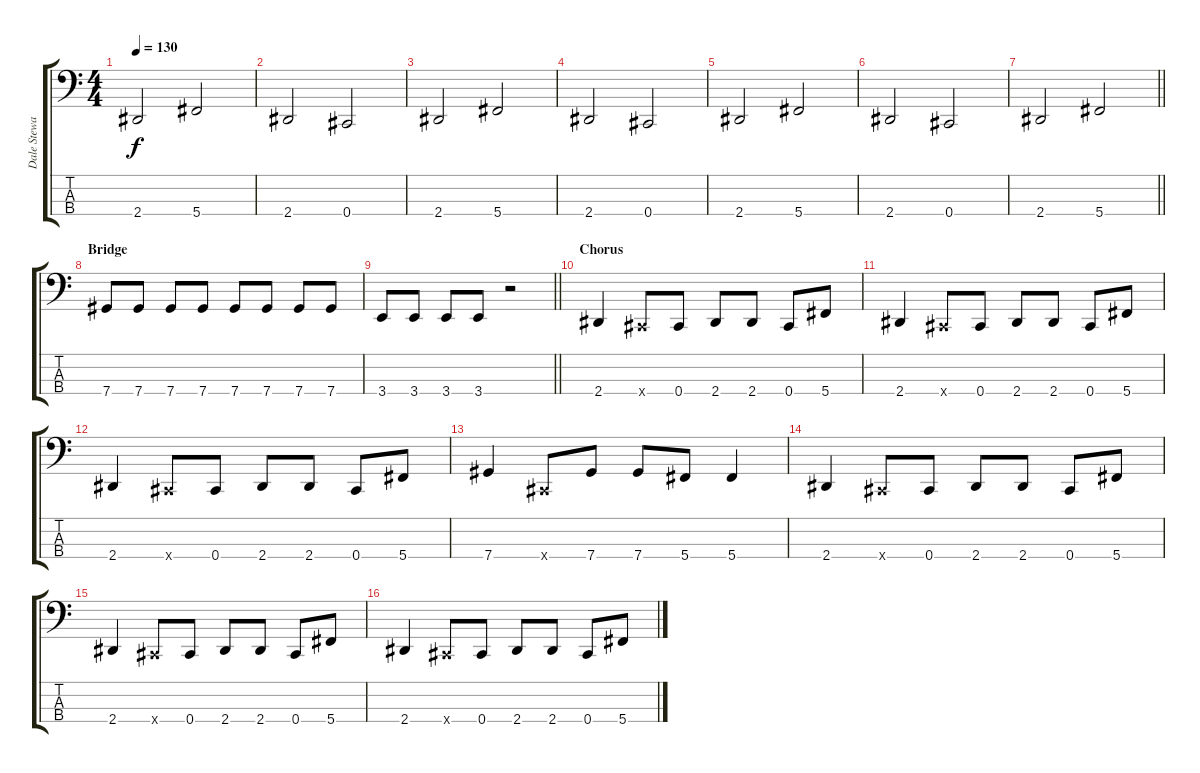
\track ("Dale Stewart" "Dale Stewa") {instrument electricbassfinger}
\staff {score tabs}
\tuning (Gb2 Db2 Ab1 Db1) {hide}
\ts (4 4)
\tempo 130
\clef f4
\ks c
2.4.2{dy f} 5.4.2 |
2.4.2 0.4.2 |
2.4.2 5.4.2 |
2.4.2 0.4.2 |
2.4.2 5.4.2 |
2.4.2 0.4.2 |
\barLineRight lightlight
2.4.2 5.4.2 |
\section ("" "Bridge")
7.4.8 7.4.8 7.4.8 7.4.8 7.4.8 7.4.8 7.4.8 7.4.8 |
\barLineRight lightlight
3.4.8 3.4.8 3.4.8 3.4.8 r.2 |
\section ("" "Chorus")
2.4.4 0.4{x}.8 0.4.8 2.4.8 2.4.8 0.4.8 5.4.8 |
2.4.4 0.4{x}.8 0.4.8 2.4.8 2.4.8 0.4.8 5.4.8 |
2.4.4 0.4{x}.8 0.4.8 2.4.8 2.4.8 0.4.8 5.4.8 |
7.4.4 0.4{x}.8 7.4.8 7.4.8 5.4.8 5.4.4 |
2.4.4 0.4{x}.8 0.4.8 2.4.8 2.4.8 0.4.8 5.4.8 |
2.4.4 0.4{x}.8 0.4.8 2.4.8 2.4.8 0.4.8 5.4.8 |
2.4.4 0.4{x}.8 0.4.8 2.4.8 2.4.8 0.4.8 5.4.8
